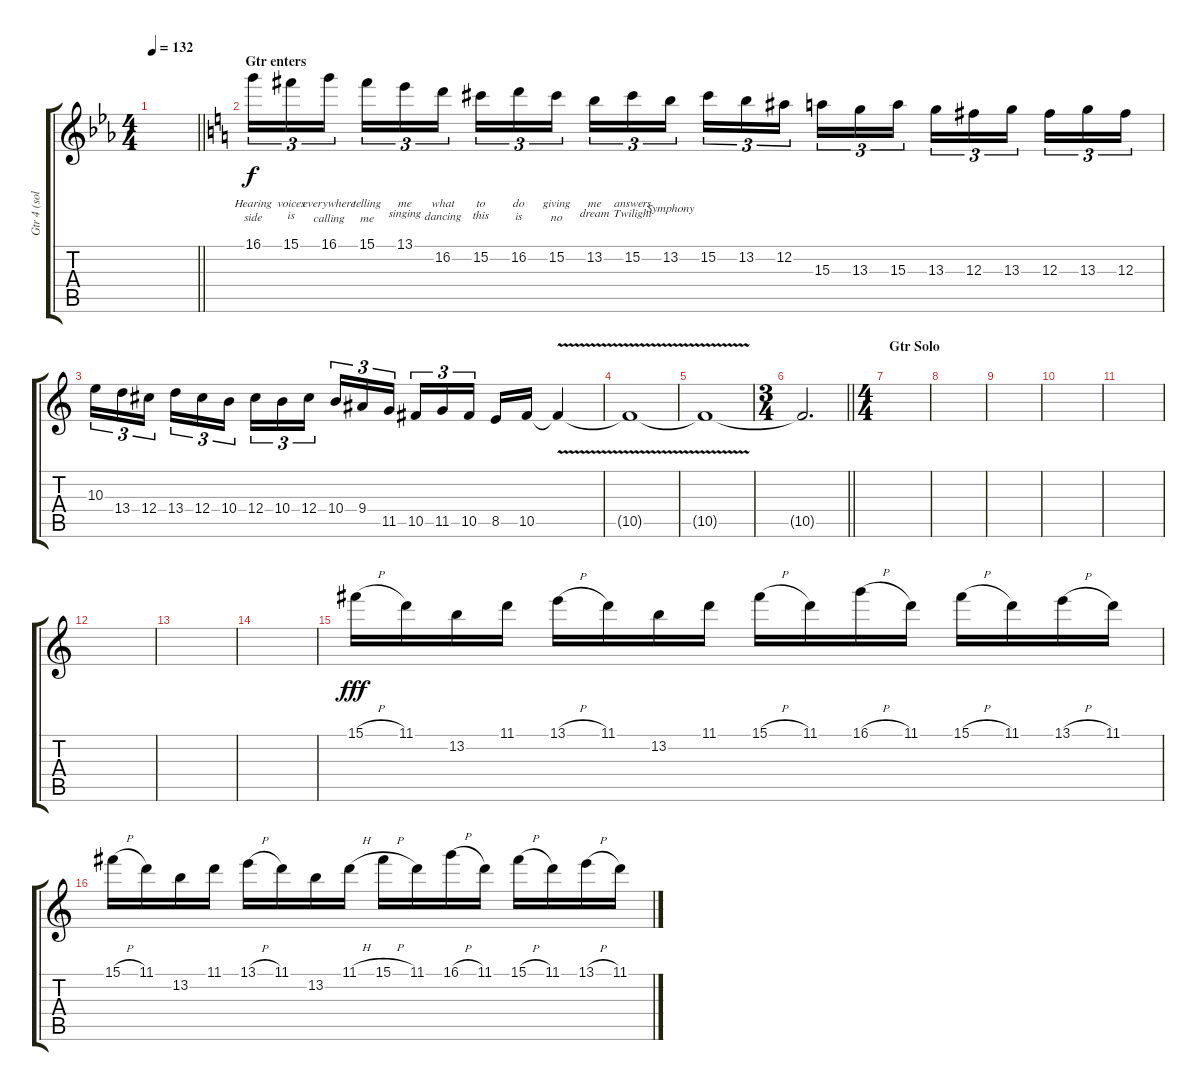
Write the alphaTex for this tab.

\track ("Gtr 4 (solos)" "Gtr 4 (sol") {instrument distortionguitar}
\staff {score tabs}
\tuning (Eb4 Bb3 Gb3 Db3 Ab2 Eb2) {hide}
\ts (4 4)
\tempo 132
\clef g2
\barLineRight lightlight
\ks eb
|
\section ("" "Gtr enters")
\ks c
16.1.16{tu (3 2) lyrics (0 "") lyrics (1 "") lyrics (2 "Hearing") lyrics (3 "side") lyrics (4 "")} 15.1.16{tu (3 2) lyrics (0 "") lyrics (1 "") lyrics (2 "voices") lyrics (3 "is") lyrics (4 "")} 16.1.16{tu (3 2) lyrics (0 "") lyrics (1 "") lyrics (2 "everywhere") lyrics (3 "calling") lyrics (4 "") beam splitsecondary} 15.1.16{tu (3 2) lyrics (0 "") lyrics (1 "") lyrics (2 "telling") lyrics (3 "me") lyrics (4 "")} 13.1.16{tu (3 2) lyrics (0 "") lyrics (1 "") lyrics (2 "me") lyrics (3 "singing") lyrics (4 "")} 16.2.16{tu (3 2) lyrics (0 "") lyrics (1 "") lyrics (2 "what") lyrics (3 "dancing") lyrics (4 "")} 15.2.16{tu (3 2) lyrics (0 "") lyrics (1 "") lyrics (2 "to") lyrics (3 "this") lyrics (4 "")} 16.2.16{tu (3 2) lyrics (0 "") lyrics (1 "") lyrics (2 "do") lyrics (3 "is") lyrics (4 "")} 15.2.16{tu (3 2) lyrics (0 "") lyrics (1 "") lyrics (2 "giving") lyrics (3 "no") lyrics (4 "") beam splitsecondary} 13.2.16{tu (3 2) lyrics (0 "") lyrics (1 "") lyrics (2 "me") lyrics (3 "dream") lyrics (4 "")} 15.2.16{tu (3 2) lyrics (0 "") lyrics (1 "") lyrics (2 "answers") lyrics (3 "Twilight") lyrics (4 "")} 13.2.16{tu (3 2) lyrics (0 "") lyrics (1 "") lyrics (2 "") lyrics (3 "Symphony") lyrics (4 "")} 15.2.16{tu (3 2)} 13.2.16{tu (3 2)} 12.2.16{tu (3 2) beam splitsecondary} 15.3.16{tu (3 2)} 13.3.16{tu (3 2)} 15.3.16{tu (3 2)} 13.3.16{tu (3 2)} 12.3.16{tu (3 2)} 13.3.16{tu (3 2) beam splitsecondary} 12.3.16{tu (3 2)} 13.3.16{tu (3 2)} 12.3.16{tu (3 2)} |
10.3.16{tu (3 2)} 13.4.16{tu (3 2)} 12.4.16{tu (3 2) beam splitsecondary} 13.4.16{tu (3 2)} 12.4.16{tu (3 2)} 10.4.16{tu (3 2)} 12.4.16{tu (3 2)} 10.4.16{tu (3 2)} 12.4.16{tu (3 2) beam splitsecondary} 10.4.16{tu (3 2)} 9.4.16{tu (3 2)} 11.5.16{tu (3 2)} 10.5.16{tu (3 2)} 11.5.16{tu (3 2)} 10.5.16{tu (3 2) beam splitsecondary} 8.5.16 10.5.16 10.5{v t}.4 |
10.5{v t}.1 |
10.5{t}.1 |
\ts (3 4)
\barLineRight lightlight
10.5{t}.2{d} |
\ts (4 4)
\section ("" "Gtr Solo")
|
|
|
|
|
|
|
|
15.1{h}.16{dy fff} 11.1.16 13.2.16 11.1.16 13.1{h}.16 11.1.16 13.2.16 11.1.16 15.1{h}.16 11.1.16 16.1{h}.16 11.1.16 15.1{h}.16 11.1.16 13.1{h}.16 11.1.16 |
15.1{h}.16 11.1.16 13.2.16 11.1.16 13.1{h}.16 11.1.16 13.2.16 11.1{h}.16 15.1{h}.16 11.1.16 16.1{h}.16 11.1.16 15.1{h}.16 11.1.16 13.1{h}.16 11.1.16
